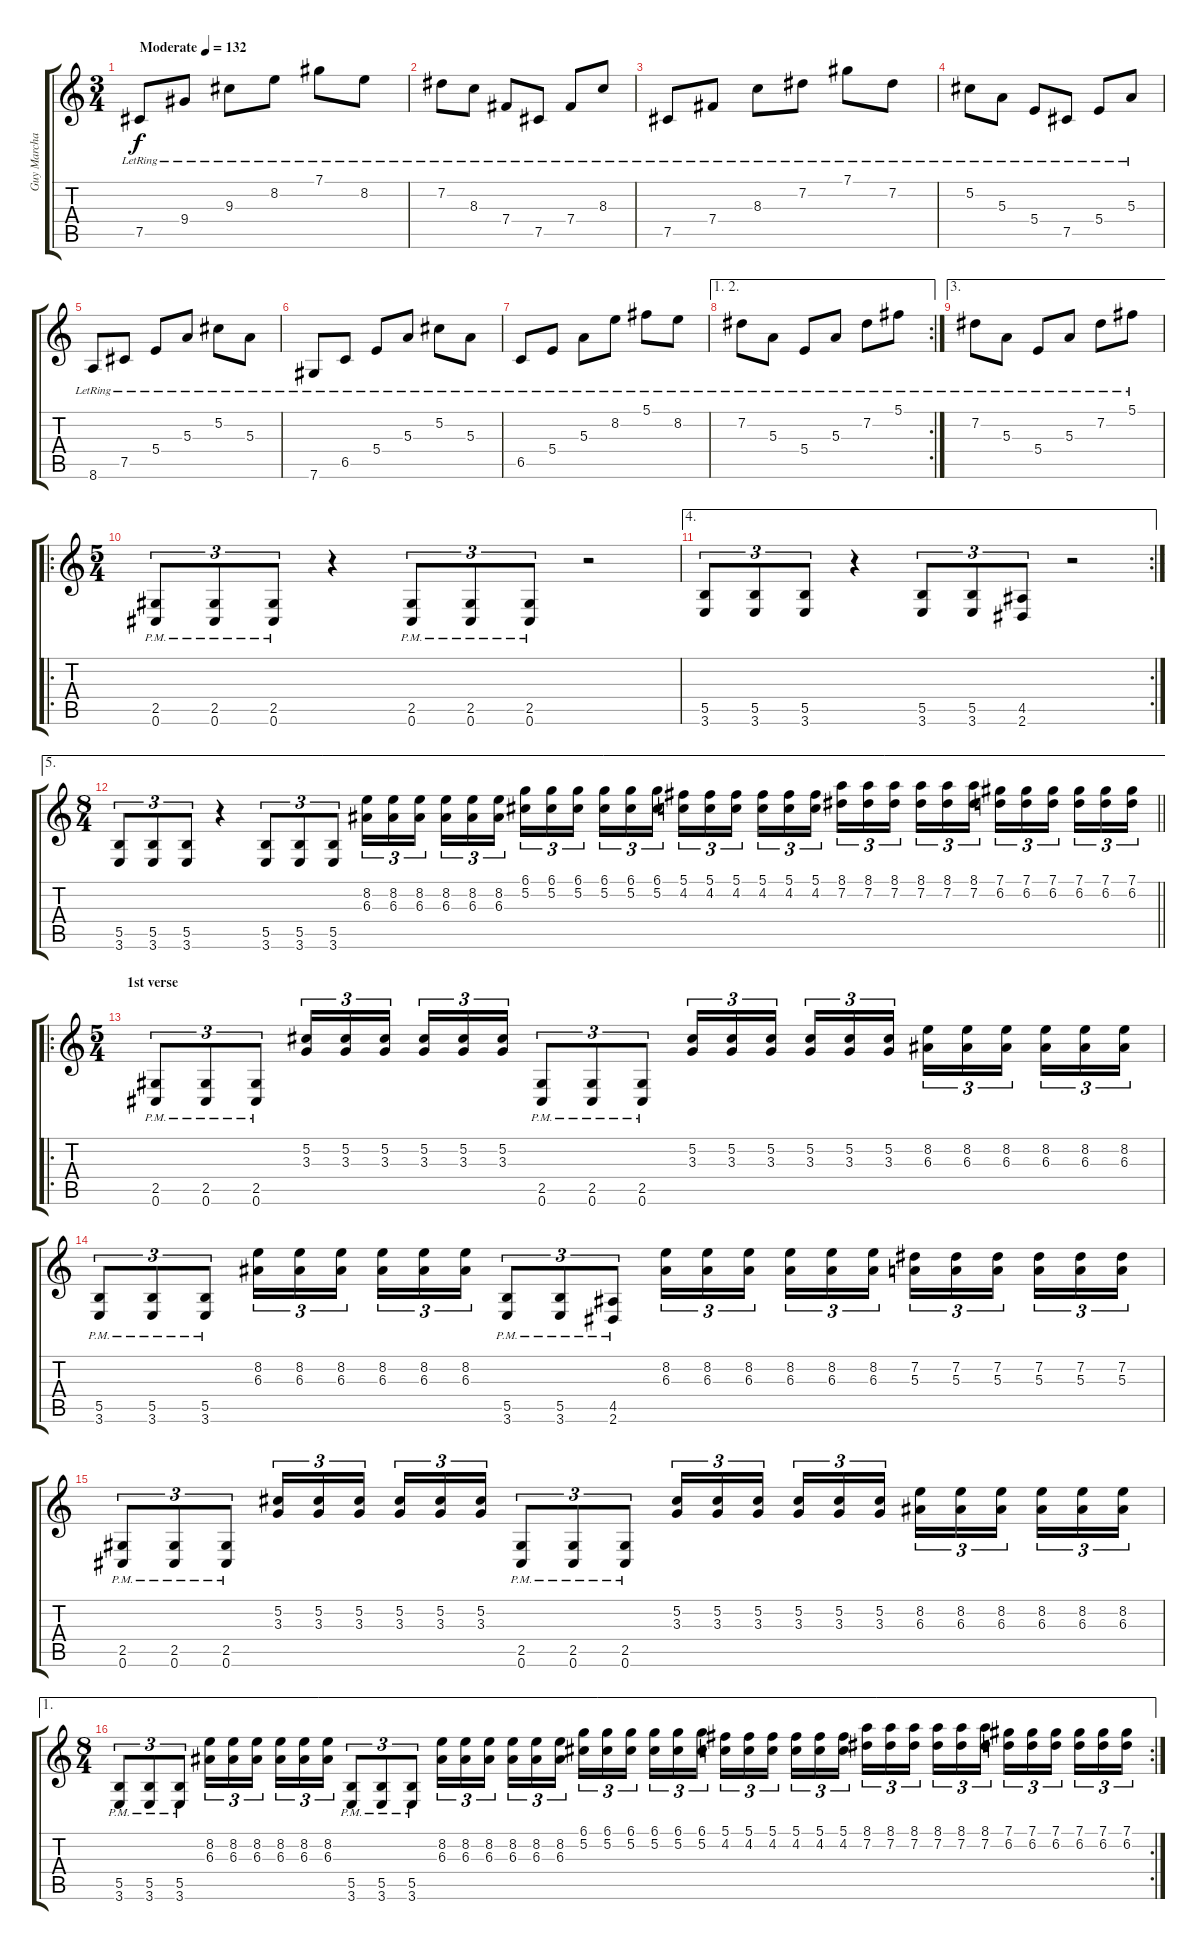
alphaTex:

\track ("Guy Marchais" "Guy Marcha") {instrument distortionguitar}
\staff {score tabs}
\tuning (Db4 Ab3 E3 B2 Gb2 Db2) {hide}
\ts (3 4)
\tempo (132 "Moderate")
\clef g2
\ks c
7.5{lr}.8{dy f balance 8 instrument acousticguitarsteel} 9.4{lr}.8 9.3{lr}.8 8.2{lr}.8 7.1{lr}.8 8.2{lr}.8 |
7.2{lr}.8 8.3{lr}.8 7.4{lr}.8 7.5{lr}.8 7.4{lr}.8 8.3{lr}.8 |
7.5{lr}.8 7.4{lr}.8 8.3{lr}.8 7.2{lr}.8 7.1{lr}.8 7.2{lr}.8 |
5.2{lr}.8 5.3{lr}.8 5.4{lr}.8 7.5{lr}.8 5.4{lr}.8 5.3{lr}.8 |
8.6{lr}.8 7.5{lr}.8 5.4{lr}.8 5.3{lr}.8 5.2{lr}.8 5.3{lr}.8 |
7.6{lr}.8 6.5{lr}.8 5.4{lr}.8 5.3{lr}.8 5.2{lr}.8 5.3{lr}.8 |
6.5{lr}.8 5.4{lr}.8 5.3{lr}.8 8.2{lr}.8 5.1{lr}.8 8.2{lr}.8 |
\ae (1 2)
\rc 2
7.2{lr}.8 5.3{lr}.8 5.4{lr}.8 5.3{lr}.8 7.2{lr}.8 5.1{lr}.8 |
\ae 3
7.2{lr}.8 5.3{lr}.8 5.4{lr}.8 5.3{lr}.8 7.2{lr}.8 5.1{lr}.8 |
\ro
\ts (5 4)
(2.5{pm} 0.6{pm}).8{tu (3 2) balance 16 instrument distortionguitar} (2.5{pm} 0.6{pm}).8{tu (3 2)} (2.5{pm} 0.6{pm}).8{tu (3 2)} r.4 (2.5{pm} 0.6{pm}).8{tu (3 2)} (2.5{pm} 0.6{pm}).8{tu (3 2)} (2.5{pm} 0.6{pm}).8{tu (3 2)} r.2 |
\ae 4
\rc 2
(5.5 3.6).8{tu (3 2)} (5.5 3.6).8{tu (3 2)} (5.5 3.6).8{tu (3 2)} r.4 (5.5 3.6).8{tu (3 2)} (5.5 3.6).8{tu (3 2)} (4.5 2.6).8{tu (3 2)} r.2 |
\ae 5
\ts (8 4)
\barLineRight lightlight
(5.5 3.6).8{tu (3 2)} (5.5 3.6).8{tu (3 2)} (5.5 3.6).8{tu (3 2)} r.4 (5.5 3.6).8{tu (3 2)} (5.5 3.6).8{tu (3 2)} (5.5 3.6).8{tu (3 2)} (8.2 6.3).16{tu (3 2)} (8.2 6.3).16{tu (3 2)} (8.2 6.3).16{tu (3 2) beam splitsecondary} (8.2 6.3).16{tu (3 2)} (8.2 6.3).16{tu (3 2)} (8.2 6.3).16{tu (3 2)} (6.1 5.2).16{tu (3 2)} (6.1 5.2).16{tu (3 2)} (6.1 5.2).16{tu (3 2) beam splitsecondary} (6.1 5.2).16{tu (3 2)} (6.1 5.2).16{tu (3 2)} (6.1 5.2).16{tu (3 2)} (5.1 4.2).16{tu (3 2)} (5.1 4.2).16{tu (3 2)} (5.1 4.2).16{tu (3 2) beam splitsecondary} (5.1 4.2).16{tu (3 2)} (5.1 4.2).16{tu (3 2)} (5.1 4.2).16{tu (3 2)} (8.1 7.2).16{tu (3 2)} (8.1 7.2).16{tu (3 2)} (8.1 7.2).16{tu (3 2) beam splitsecondary} (8.1 7.2).16{tu (3 2)} (8.1 7.2).16{tu (3 2)} (8.1 7.2).16{tu (3 2)} (7.1 6.2).16{tu (3 2)} (7.1 6.2).16{tu (3 2)} (7.1 6.2).16{tu (3 2) beam splitsecondary} (7.1 6.2).16{tu (3 2)} (7.1 6.2).16{tu (3 2)} (7.1 6.2).16{tu (3 2)} |
\ro
\ts (5 4)
\section ("" "1st verse")
(2.5{pm} 0.6{pm}).8{tu (3 2)} (2.5{pm} 0.6{pm}).8{tu (3 2)} (2.5{pm} 0.6{pm}).8{tu (3 2)} (5.2 3.3).16{tu (3 2)} (5.2 3.3).16{tu (3 2)} (5.2 3.3).16{tu (3 2) beam splitsecondary} (5.2 3.3).16{tu (3 2)} (5.2 3.3).16{tu (3 2)} (5.2 3.3).16{tu (3 2)} (2.5{pm} 0.6{pm}).8{tu (3 2)} (2.5{pm} 0.6{pm}).8{tu (3 2)} (2.5{pm} 0.6{pm}).8{tu (3 2)} (5.2 3.3).16{tu (3 2)} (5.2 3.3).16{tu (3 2)} (5.2 3.3).16{tu (3 2) beam splitsecondary} (5.2 3.3).16{tu (3 2)} (5.2 3.3).16{tu (3 2)} (5.2 3.3).16{tu (3 2)} (8.2 6.3).16{tu (3 2)} (8.2 6.3).16{tu (3 2)} (8.2 6.3).16{tu (3 2) beam splitsecondary} (8.2 6.3).16{tu (3 2)} (8.2 6.3).16{tu (3 2)} (8.2 6.3).16{tu (3 2)} |
(5.5{pm} 3.6{pm}).8{tu (3 2)} (5.5{pm} 3.6{pm}).8{tu (3 2)} (5.5{pm} 3.6{pm}).8{tu (3 2)} (8.2 6.3).16{tu (3 2)} (8.2 6.3).16{tu (3 2)} (8.2 6.3).16{tu (3 2) beam splitsecondary} (8.2 6.3).16{tu (3 2)} (8.2 6.3).16{tu (3 2)} (8.2 6.3).16{tu (3 2)} (5.5{pm} 3.6{pm}).8{tu (3 2)} (5.5{pm} 3.6{pm}).8{tu (3 2)} (4.5{pm} 2.6{pm}).8{tu (3 2)} (8.2 6.3).16{tu (3 2)} (8.2 6.3).16{tu (3 2)} (8.2 6.3).16{tu (3 2) beam splitsecondary} (8.2 6.3).16{tu (3 2)} (8.2 6.3).16{tu (3 2)} (8.2 6.3).16{tu (3 2)} (7.2 5.3).16{tu (3 2)} (7.2 5.3).16{tu (3 2)} (7.2 5.3).16{tu (3 2) beam splitsecondary} (7.2 5.3).16{tu (3 2)} (7.2 5.3).16{tu (3 2)} (7.2 5.3).16{tu (3 2)} |
(2.5{pm} 0.6{pm}).8{tu (3 2)} (2.5{pm} 0.6{pm}).8{tu (3 2)} (2.5{pm} 0.6{pm}).8{tu (3 2)} (5.2 3.3).16{tu (3 2)} (5.2 3.3).16{tu (3 2)} (5.2 3.3).16{tu (3 2) beam splitsecondary} (5.2 3.3).16{tu (3 2)} (5.2 3.3).16{tu (3 2)} (5.2 3.3).16{tu (3 2)} (2.5{pm} 0.6{pm}).8{tu (3 2)} (2.5{pm} 0.6{pm}).8{tu (3 2)} (2.5{pm} 0.6{pm}).8{tu (3 2)} (5.2 3.3).16{tu (3 2)} (5.2 3.3).16{tu (3 2)} (5.2 3.3).16{tu (3 2) beam splitsecondary} (5.2 3.3).16{tu (3 2)} (5.2 3.3).16{tu (3 2)} (5.2 3.3).16{tu (3 2)} (8.2 6.3).16{tu (3 2)} (8.2 6.3).16{tu (3 2)} (8.2 6.3).16{tu (3 2) beam splitsecondary} (8.2 6.3).16{tu (3 2)} (8.2 6.3).16{tu (3 2)} (8.2 6.3).16{tu (3 2)} |
\ae 1
\rc 2
\ts (8 4)
(5.5{pm} 3.6{pm}).8{tu (3 2)} (5.5{pm} 3.6{pm}).8{tu (3 2)} (5.5{pm} 3.6{pm}).8{tu (3 2)} (8.2 6.3).16{tu (3 2)} (8.2 6.3).16{tu (3 2)} (8.2 6.3).16{tu (3 2) beam splitsecondary} (8.2 6.3).16{tu (3 2)} (8.2 6.3).16{tu (3 2)} (8.2 6.3).16{tu (3 2)} (5.5{pm} 3.6{pm}).8{tu (3 2)} (5.5{pm} 3.6{pm}).8{tu (3 2)} (5.5{pm} 3.6{pm}).8{tu (3 2)} (8.2 6.3).16{tu (3 2)} (8.2 6.3).16{tu (3 2)} (8.2 6.3).16{tu (3 2) beam splitsecondary} (8.2 6.3).16{tu (3 2)} (8.2 6.3).16{tu (3 2)} (8.2 6.3).16{tu (3 2)} (6.1 5.2).16{tu (3 2)} (6.1 5.2).16{tu (3 2)} (6.1 5.2).16{tu (3 2) beam splitsecondary} (6.1 5.2).16{tu (3 2)} (6.1 5.2).16{tu (3 2)} (6.1 5.2).16{tu (3 2)} (5.1 4.2).16{tu (3 2)} (5.1 4.2).16{tu (3 2)} (5.1 4.2).16{tu (3 2) beam splitsecondary} (5.1 4.2).16{tu (3 2)} (5.1 4.2).16{tu (3 2)} (5.1 4.2).16{tu (3 2)} (8.1 7.2).16{tu (3 2)} (8.1 7.2).16{tu (3 2)} (8.1 7.2).16{tu (3 2) beam splitsecondary} (8.1 7.2).16{tu (3 2)} (8.1 7.2).16{tu (3 2)} (8.1 7.2).16{tu (3 2)} (7.1 6.2).16{tu (3 2)} (7.1 6.2).16{tu (3 2)} (7.1 6.2).16{tu (3 2) beam splitsecondary} (7.1 6.2).16{tu (3 2)} (7.1 6.2).16{tu (3 2)} (7.1 6.2).16{tu (3 2)}
